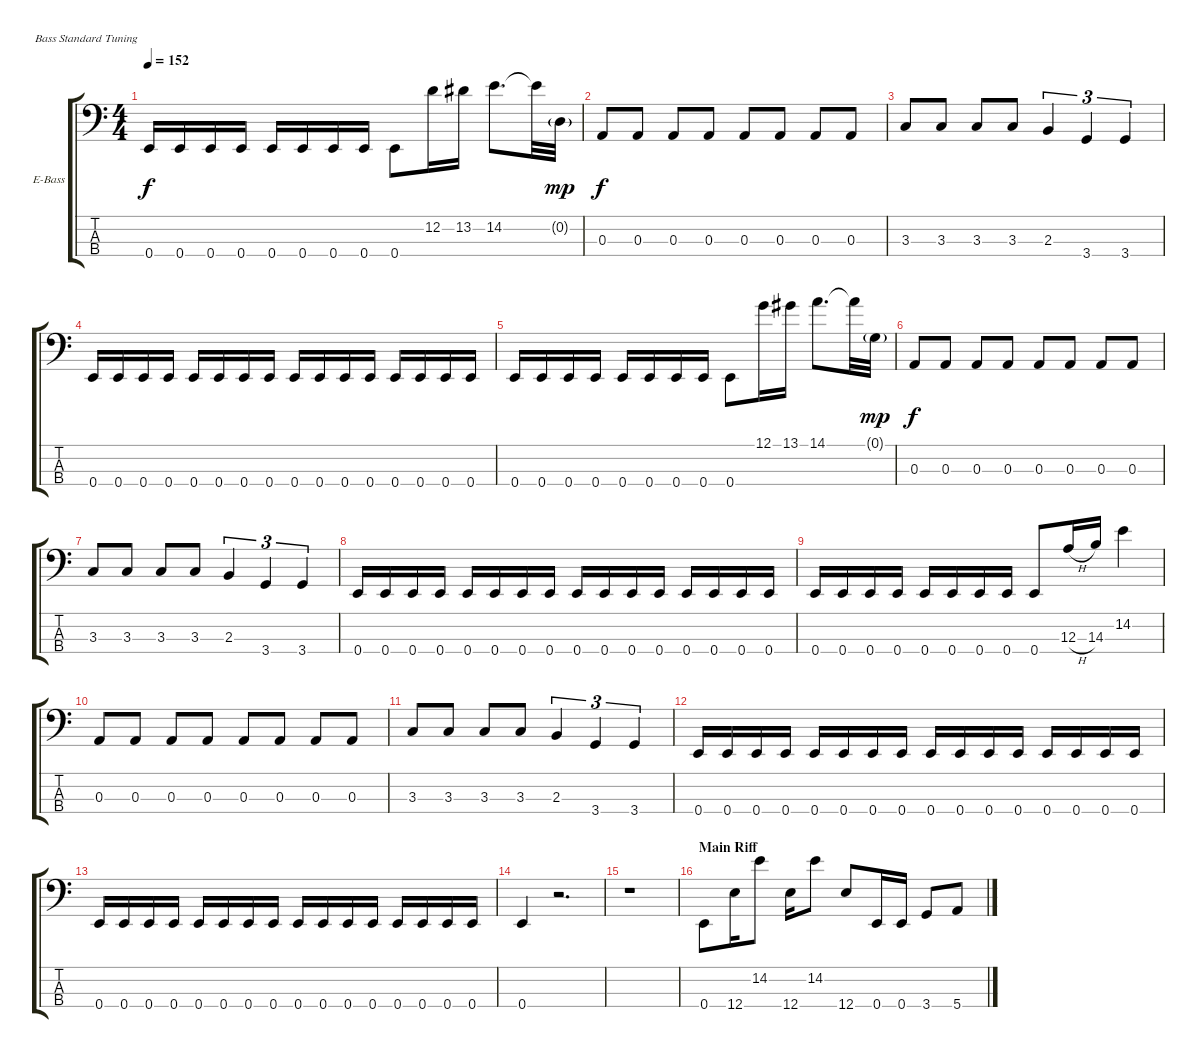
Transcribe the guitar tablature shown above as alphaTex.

\bracketExtendMode groupsimilarinstruments
\firstSystemTrackNameOrientation horizontal
\otherSystemsTrackNameOrientation horizontal
\track ("Bass" "E-Bass") {instrument electricbassfinger}
\staff {score tabs}
\tuning (G2 D2 A1 E1)
\ts (4 4)
\tempo 152
\clef f4
\ks c
0.4.16{dy f} 0.4.16 0.4.16 0.4.16 0.4.16 0.4.16 0.4.16 0.4.16 0.4.8 12.2.16 13.2.16 14.2.8{d} 14.2{t}.32 0.2{g}.32{dy mp} |
0.3.8{dy f} 0.3.8 0.3.8 0.3.8 0.3.8 0.3.8 0.3.8 0.3.8 |
3.3.8 3.3.8 3.3.8 3.3.8 2.3.4{tu (3 2)} 3.4.4{tu (3 2)} 3.4.4{tu (3 2)} |
0.4.16 0.4.16 0.4.16 0.4.16 0.4.16 0.4.16 0.4.16 0.4.16 0.4.16 0.4.16 0.4.16 0.4.16 0.4.16 0.4.16 0.4.16 0.4.16 |
0.4.16 0.4.16 0.4.16 0.4.16 0.4.16 0.4.16 0.4.16 0.4.16 0.4.8 12.1.16 13.1.16 14.1.8{d} 14.1{t}.32 0.1{g}.32{dy mp} |
0.3.8{dy f} 0.3.8 0.3.8 0.3.8 0.3.8 0.3.8 0.3.8 0.3.8 |
3.3.8 3.3.8 3.3.8 3.3.8 2.3.4{tu (3 2)} 3.4.4{tu (3 2)} 3.4.4{tu (3 2)} |
0.4.16 0.4.16 0.4.16 0.4.16 0.4.16 0.4.16 0.4.16 0.4.16 0.4.16 0.4.16 0.4.16 0.4.16 0.4.16 0.4.16 0.4.16 0.4.16 |
0.4.16 0.4.16 0.4.16 0.4.16 0.4.16 0.4.16 0.4.16 0.4.16 0.4.8 12.3{h}.16 14.3.16 14.2.4 |
0.3.8 0.3.8 0.3.8 0.3.8 0.3.8 0.3.8 0.3.8 0.3.8 |
3.3.8 3.3.8 3.3.8 3.3.8 2.3.4{tu (3 2)} 3.4.4{tu (3 2)} 3.4.4{tu (3 2)} |
0.4.16 0.4.16 0.4.16 0.4.16 0.4.16 0.4.16 0.4.16 0.4.16 0.4.16 0.4.16 0.4.16 0.4.16 0.4.16 0.4.16 0.4.16 0.4.16 |
0.4.16 0.4.16 0.4.16 0.4.16 0.4.16 0.4.16 0.4.16 0.4.16 0.4.16 0.4.16 0.4.16 0.4.16 0.4.16 0.4.16 0.4.16 0.4.16 |
0.4.4 r.2{d} |
r.1 |
\section ("" "Main Riff")
0.4.8 12.4.16 14.2.8 12.4.16 14.2.8 12.4.8 0.4.16 0.4.16 3.4.8 5.4.8
